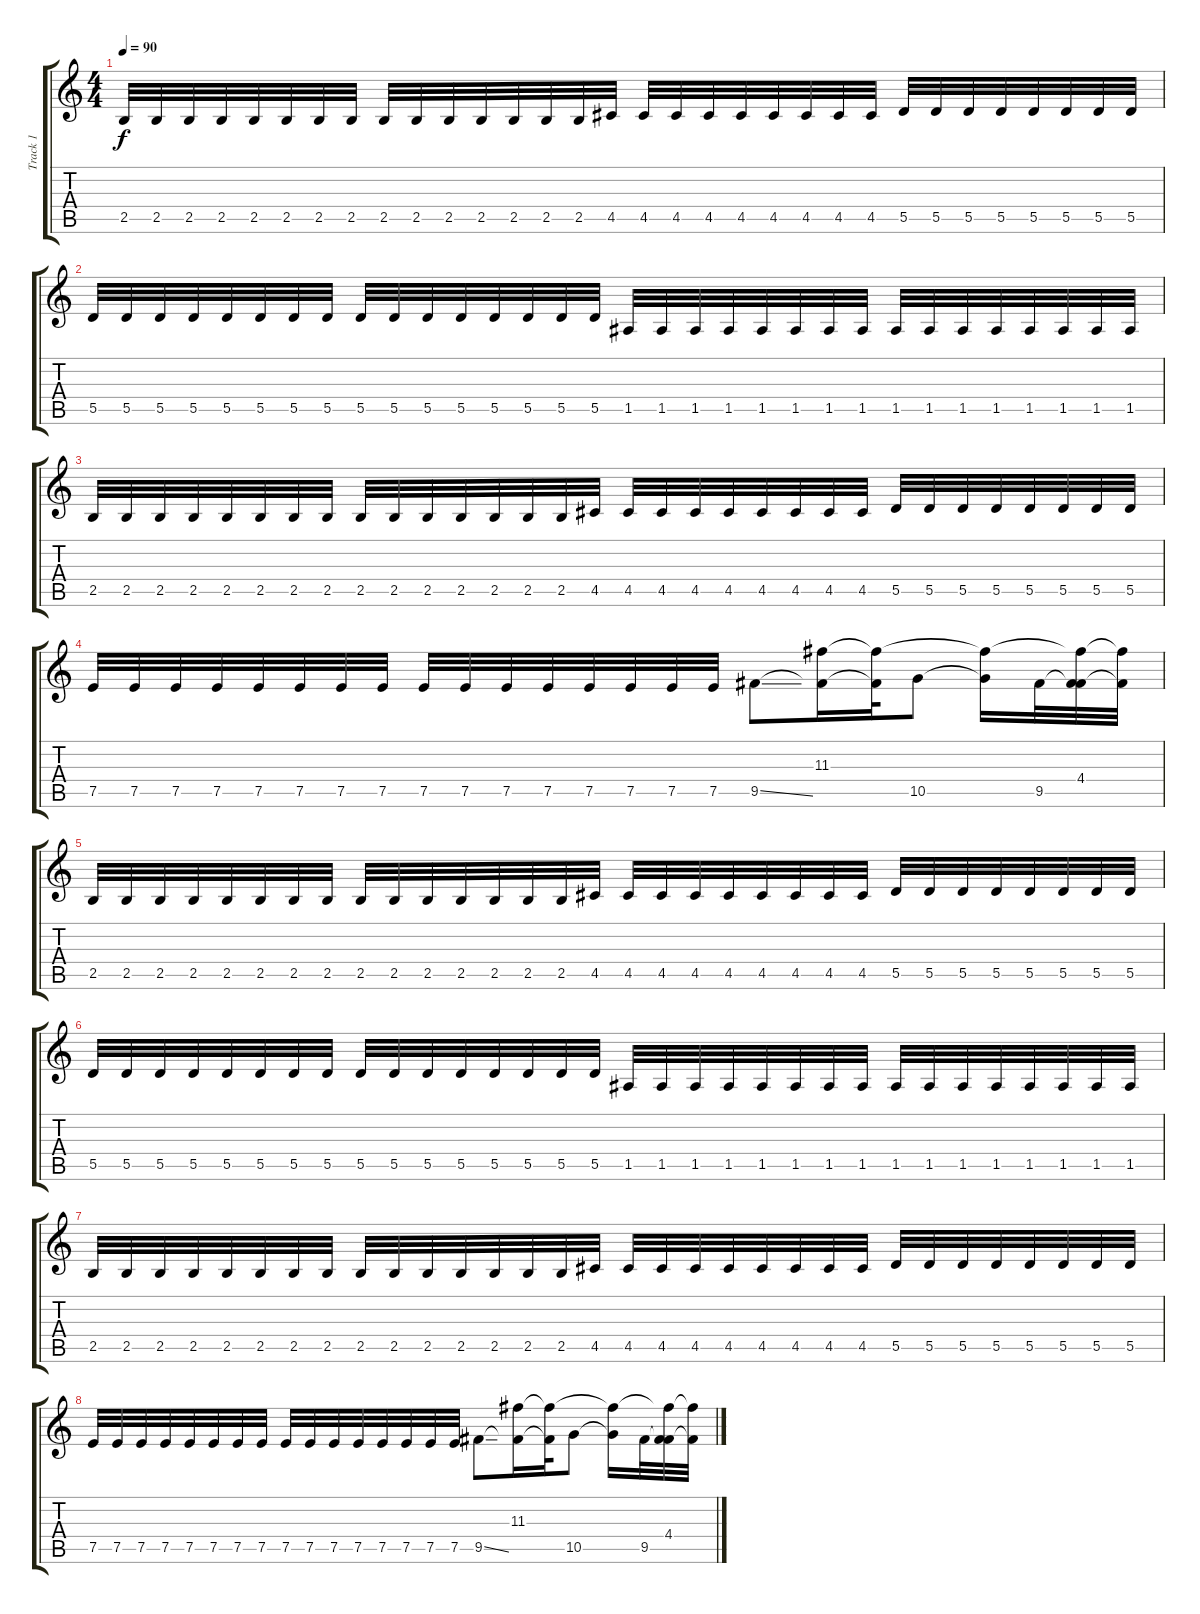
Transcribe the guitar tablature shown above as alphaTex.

\track ("Track 1" "Track 1") {instrument distortionguitar}
\staff {score tabs}
\tuning (E4 B3 G3 D3 A2 E2) {hide}
\ts (4 4)
\tempo 90
\clef g2
\ks c
2.5.32{dy f} 2.5.32 2.5.32 2.5.32 2.5.32 2.5.32 2.5.32 2.5.32 2.5.32 2.5.32 2.5.32 2.5.32 2.5.32 2.5.32 2.5.32 4.5.32 4.5.32 4.5.32 4.5.32 4.5.32 4.5.32 4.5.32 4.5.32 4.5.32 5.5.32 5.5.32 5.5.32 5.5.32 5.5.32 5.5.32 5.5.32 5.5.32 |
5.5.32 5.5.32 5.5.32 5.5.32 5.5.32 5.5.32 5.5.32 5.5.32 5.5.32 5.5.32 5.5.32 5.5.32 5.5.32 5.5.32 5.5.32 5.5.32 1.5.32 1.5.32 1.5.32 1.5.32 1.5.32 1.5.32 1.5.32 1.5.32 1.5.32 1.5.32 1.5.32 1.5.32 1.5.32 1.5.32 1.5.32 1.5.32 |
2.5.32 2.5.32 2.5.32 2.5.32 2.5.32 2.5.32 2.5.32 2.5.32 2.5.32 2.5.32 2.5.32 2.5.32 2.5.32 2.5.32 2.5.32 4.5.32 4.5.32 4.5.32 4.5.32 4.5.32 4.5.32 4.5.32 4.5.32 4.5.32 5.5.32 5.5.32 5.5.32 5.5.32 5.5.32 5.5.32 5.5.32 5.5.32 |
7.5.32 7.5.32 7.5.32 7.5.32 7.5.32 7.5.32 7.5.32 7.5.32 7.5.32 7.5.32 7.5.32 7.5.32 7.5.32 7.5.32 7.5.32 7.5.32 9.5{ss}.8 (11.3 9.5{t}).16 (11.3{t} 9.5{t}).32 10.5.8 (11.3{t} 10.5{t}).16 9.5.32 (11.3{t} 4.4 9.5{t}).32 (11.3{t} 9.5{t}).32 |
2.5.32 2.5.32 2.5.32 2.5.32 2.5.32 2.5.32 2.5.32 2.5.32 2.5.32 2.5.32 2.5.32 2.5.32 2.5.32 2.5.32 2.5.32 4.5.32 4.5.32 4.5.32 4.5.32 4.5.32 4.5.32 4.5.32 4.5.32 4.5.32 5.5.32 5.5.32 5.5.32 5.5.32 5.5.32 5.5.32 5.5.32 5.5.32 |
5.5.32 5.5.32 5.5.32 5.5.32 5.5.32 5.5.32 5.5.32 5.5.32 5.5.32 5.5.32 5.5.32 5.5.32 5.5.32 5.5.32 5.5.32 5.5.32 1.5.32 1.5.32 1.5.32 1.5.32 1.5.32 1.5.32 1.5.32 1.5.32 1.5.32 1.5.32 1.5.32 1.5.32 1.5.32 1.5.32 1.5.32 1.5.32 |
2.5.32 2.5.32 2.5.32 2.5.32 2.5.32 2.5.32 2.5.32 2.5.32 2.5.32 2.5.32 2.5.32 2.5.32 2.5.32 2.5.32 2.5.32 4.5.32 4.5.32 4.5.32 4.5.32 4.5.32 4.5.32 4.5.32 4.5.32 4.5.32 5.5.32 5.5.32 5.5.32 5.5.32 5.5.32 5.5.32 5.5.32 5.5.32 |
7.5.32 7.5.32 7.5.32 7.5.32 7.5.32 7.5.32 7.5.32 7.5.32 7.5.32 7.5.32 7.5.32 7.5.32 7.5.32 7.5.32 7.5.32 7.5.32 9.5{ss}.8 (11.3 9.5{t}).16 (11.3{t} 9.5{t}).32 10.5.8 (11.3{t} 10.5{t}).16 9.5.32 (11.3{t} 4.4 9.5{t}).32 (11.3{t} 9.5{t}).32
